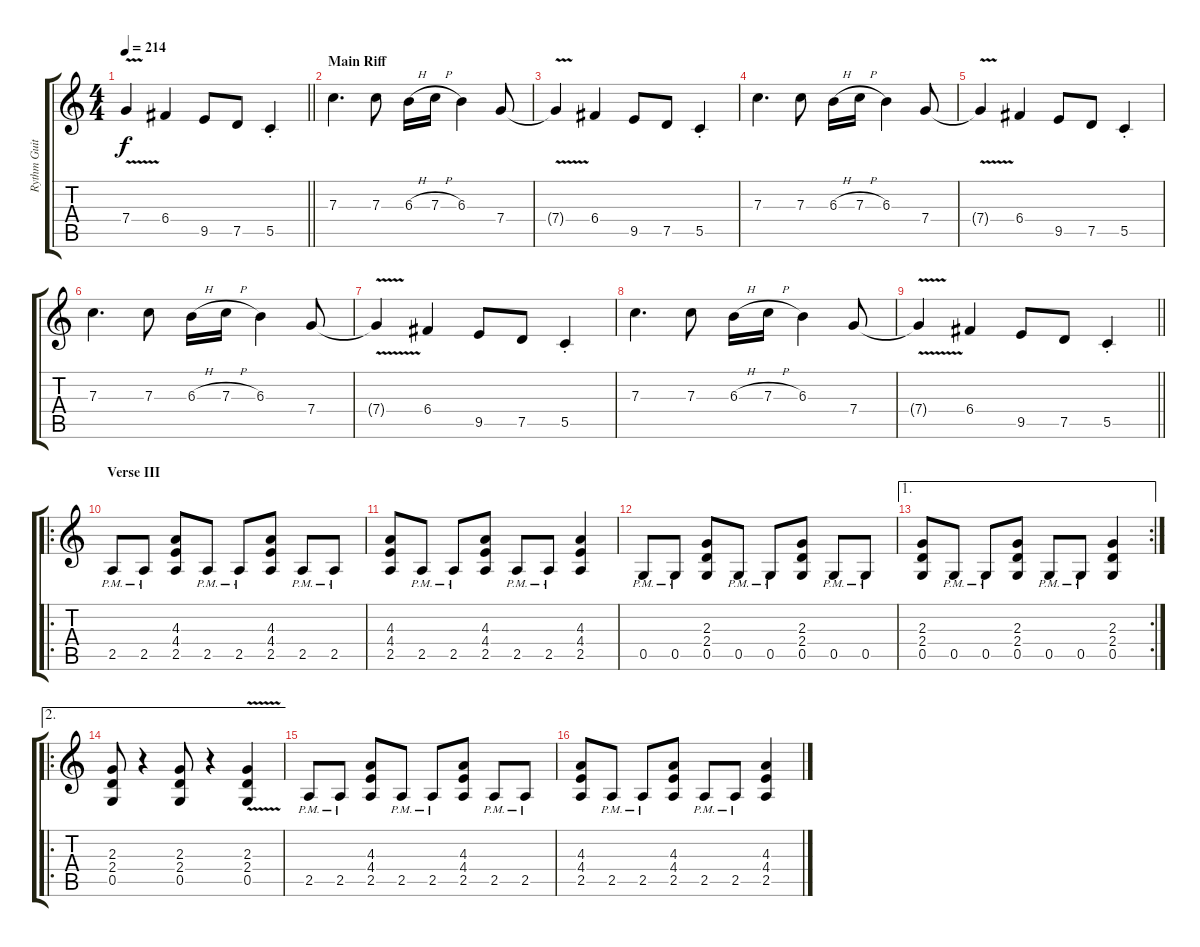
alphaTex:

\track ("Rythm Guitar II" "Rythm Guit") {instrument overdrivenguitar}
\staff {score tabs}
\tuning (D4 A3 F3 C3 G2 D2) {hide}
\ts (4 4)
\tempo 214
\clef g2
\barLineRight lightlight
\ks c
7.4{v t}.4{dy f} 6.4.4 9.5.8 7.5.8 5.5{st}.4 |
\section ("" "Main Riff")
7.3.4{d} 7.3.8 6.3{h}.16 7.3{h}.16 6.3.4 7.4.8 |
7.4{v t}.4 6.4.4 9.5.8 7.5.8 5.5{st}.4 |
7.3.4{d} 7.3.8 6.3{h}.16 7.3{h}.16 6.3.4 7.4.8 |
7.4{v t}.4 6.4.4 9.5.8 7.5.8 5.5{st}.4 |
7.3.4{d} 7.3.8 6.3{h}.16 7.3{h}.16 6.3.4 7.4.8 |
7.4{v t}.4 6.4.4 9.5.8 7.5.8 5.5{st}.4 |
7.3.4{d} 7.3.8 6.3{h}.16 7.3{h}.16 6.3.4 7.4.8 |
\barLineRight lightlight
7.4{v t}.4 6.4.4 9.5.8 7.5.8 5.5{st}.4 |
\ro
\section ("" "Verse III")
2.5{pm}.8 2.5{pm}.8 (4.3 4.4 2.5).8 2.5{pm}.8 2.5{pm}.8 (4.3 4.4 2.5).8 2.5{pm}.8 2.5{pm}.8 |
(4.3 4.4 2.5).8 2.5{pm}.8 2.5{pm}.8 (4.3 4.4 2.5).8 2.5{pm}.8 2.5{pm}.8 (4.3 4.4 2.5).4 |
0.5{pm}.8 0.5{pm}.8 (2.3 2.4 0.5).8 0.5{pm}.8 0.5{pm}.8 (2.3 2.4 0.5).8 0.5{pm}.8 0.5{pm}.8 |
\ae 1
\rc 2
(2.3 2.4 0.5).8 0.5{pm}.8 0.5{pm}.8 (2.3 2.4 0.5).8 0.5{pm}.8 0.5{pm}.8 (2.3 2.4 0.5).4 |
\ae 2
\ro
(2.3 2.4 0.5).8 r.4 (2.3 2.4 0.5).8 r.4 (2.3 2.4{v} 0.5).4 |
2.5{pm}.8 2.5{pm}.8 (4.3 4.4 2.5).8 2.5{pm}.8 2.5{pm}.8 (4.3 4.4 2.5).8 2.5{pm}.8 2.5{pm}.8 |
(4.3 4.4 2.5).8 2.5{pm}.8 2.5{pm}.8 (4.3 4.4 2.5).8 2.5{pm}.8 2.5{pm}.8 (4.3 4.4 2.5).4
